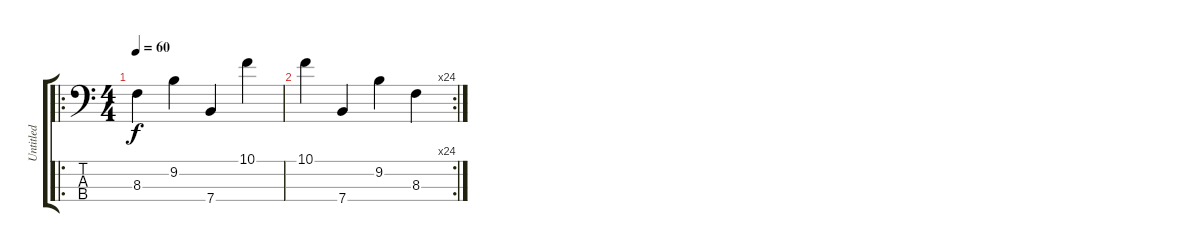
\track ("Untitled" "Untitled") {instrument electricbassfinger}
\staff {score tabs}
\tuning (G2 D2 A1 E1) {hide}
\ro
\ts (4 4)
\tempo 60
\clef f4
\ks c
8.3.4{dy f instrument electricbassfinger} 9.2.4 7.4.4 10.1.4 |
\rc 24
10.1.4 7.4.4 9.2.4 8.3.4
